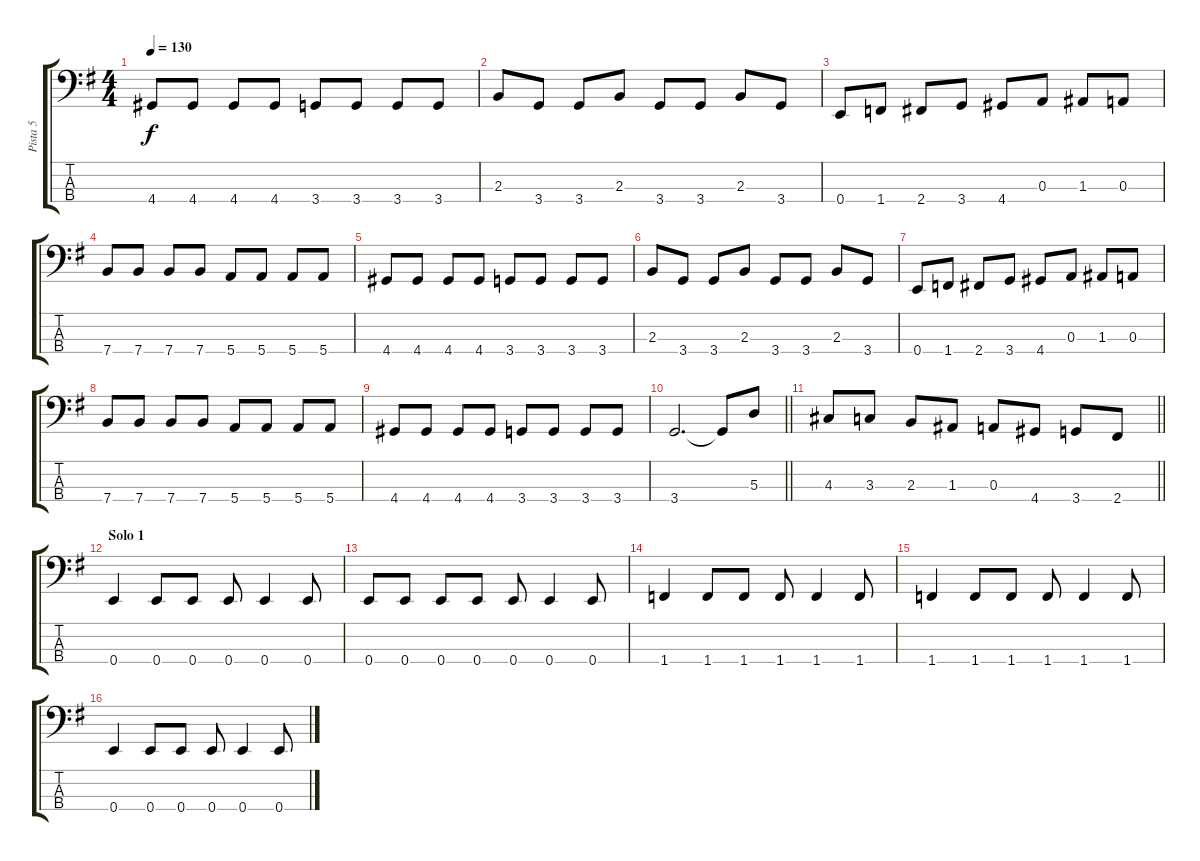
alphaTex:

\track ("Pista 5" "Pista 5") {instrument electricbasspick}
\staff {score tabs}
\tuning (G2 D2 A1 E1) {hide}
\ts (4 4)
\tempo 130
\clef f4
\ks g
4.4.8{dy f} 4.4.8 4.4.8 4.4.8 3.4.8 3.4.8 3.4.8 3.4.8 |
2.3.8 3.4.8 3.4.8 2.3.8 3.4.8 3.4.8 2.3.8 3.4.8 |
0.4.8 1.4.8 2.4.8 3.4.8 4.4.8 0.3.8 1.3.8 0.3.8 |
7.4.8 7.4.8 7.4.8 7.4.8 5.4.8 5.4.8 5.4.8 5.4.8 |
4.4.8 4.4.8 4.4.8 4.4.8 3.4.8 3.4.8 3.4.8 3.4.8 |
2.3.8 3.4.8 3.4.8 2.3.8 3.4.8 3.4.8 2.3.8 3.4.8 |
0.4.8 1.4.8 2.4.8 3.4.8 4.4.8 0.3.8 1.3.8 0.3.8 |
7.4.8 7.4.8 7.4.8 7.4.8 5.4.8 5.4.8 5.4.8 5.4.8 |
4.4.8 4.4.8 4.4.8 4.4.8 3.4.8 3.4.8 3.4.8 3.4.8 |
\barLineRight lightlight
3.4.2{d} 3.4{t}.8 5.3.8 |
\barLineRight lightlight
4.3.8 3.3.8 2.3.8 1.3.8 0.3.8 4.4.8 3.4.8 2.4.8 |
\section ("" "Solo 1")
0.4.4 0.4.8 0.4.8 0.4.8 0.4.4 0.4.8 |
0.4.8 0.4.8 0.4.8 0.4.8 0.4.8 0.4.4 0.4.8 |
1.4.4 1.4.8 1.4.8 1.4.8 1.4.4 1.4.8 |
1.4.4 1.4.8 1.4.8 1.4.8 1.4.4 1.4.8 |
0.4.4 0.4.8 0.4.8 0.4.8 0.4.4 0.4.8
